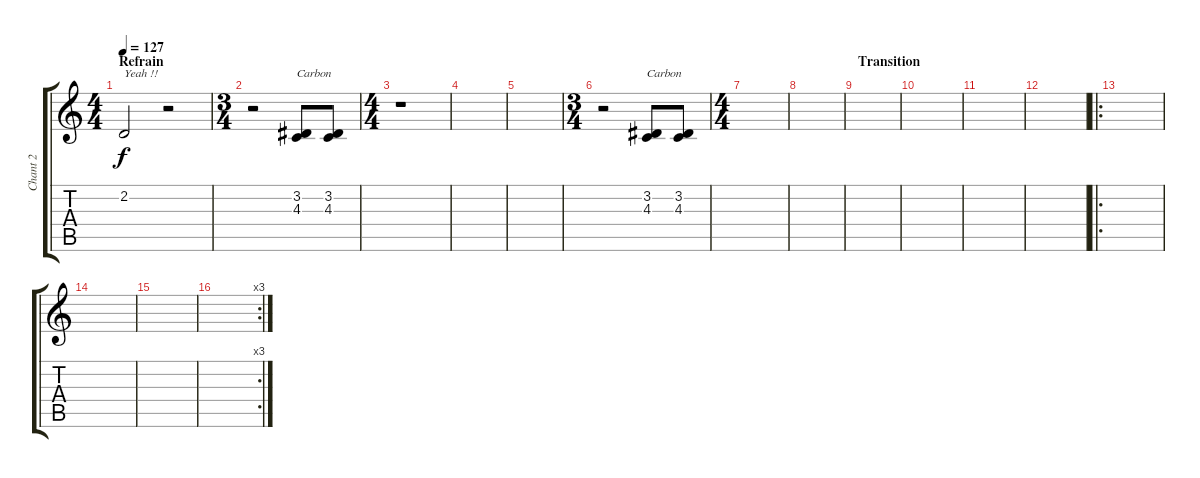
\track ("Chant 2" "Chant 2") {instrument lead8bassandlead}
\staff {score tabs}
\tuning (F4 C4 Ab3 Eb3 Bb2 F2) {hide}
\ts (4 4)
\section ("" "Refrain ")
\tempo 127
\clef g2
\ks c
2.2.2{txt "Yeah !!" dy f} r.2 |
\ts (3 4)
r.2 (3.2 4.3).8{txt "Carbon"} (3.2 4.3).8 |
\ts (4 4)
r.1 |
|
|
\ts (3 4)
r.2 (3.2 4.3).8{txt "Carbon"} (3.2 4.3).8 |
\ts (4 4)
|
|
\section ("" "Transition")
|
|
|
|
\ro
|
|
|
\rc 3
